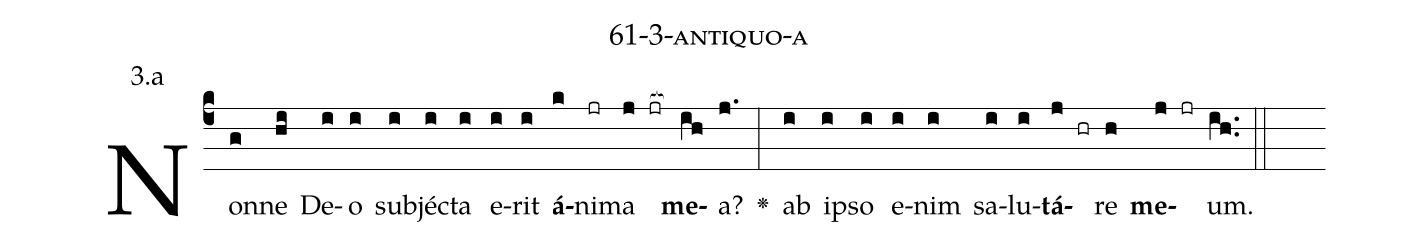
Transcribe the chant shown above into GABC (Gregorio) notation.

name: 61-3-antiquo-a;
annotation: 3.a;
%%
(c4)Non(g)ne(hi) De(i)o(i) sub(i)jéc(i)ta(i) e(i)rit(i) <b>á</b>(k)ni(jr)ma(j jr[ocb:1{]) <b>me</b>(ih[ocb:0}])a?(j.) <v>\greheightstar</v>(:) ab(i) ip(i)so(i) e(i)nim(i) sa(i)lu(i)<b>tá</b>(j hr)re(h) <b>me</b>(j jr)um.(ih..) (::)


%E(i) u(i) o(j) u(h) a(j) e.(ih..) (::)
